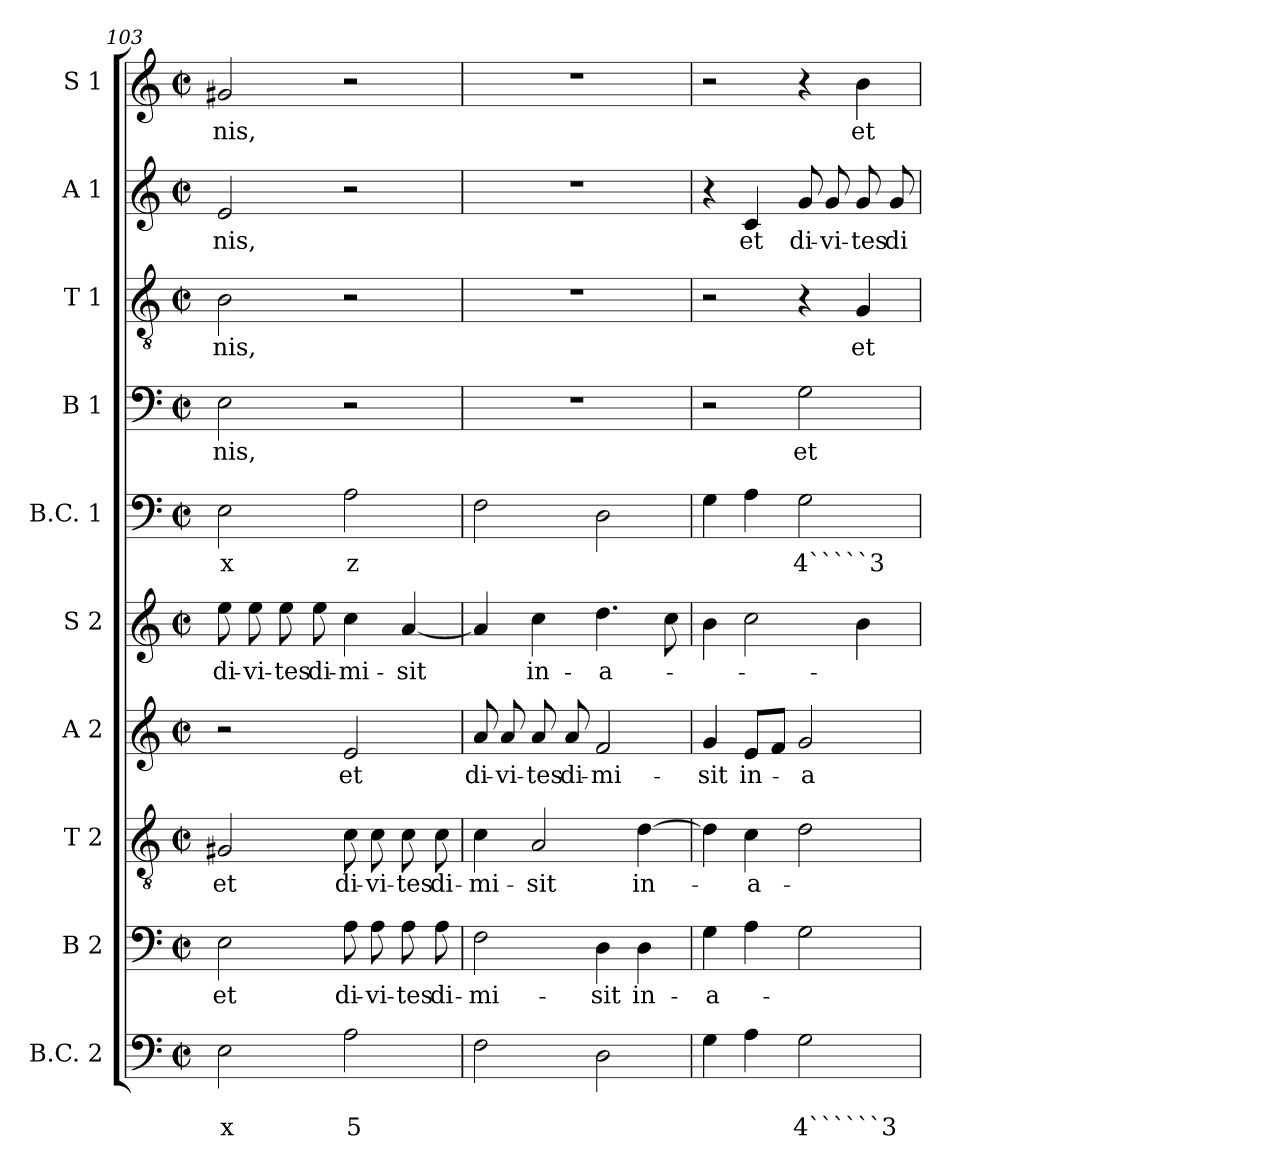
**kern	**text	**text	**kern	**text	**kern	**text	**kern	**text	**kern	**text	**kern	**text	**kern	**text	**kern	**text	**kern	**text	**kern	**text
*part10	*part10	*part10	*part9	*part9	*part8	*part8	*part7	*part7	*part6	*part6	*part5	*part5	*part4	*part4	*part3	*part3	*part2	*part2	*part1	*part1
*staff10	*staff10	*staff10	*staff9	*staff9	*staff8	*staff8	*staff7	*staff7	*staff6	*staff6	*staff5	*staff5	*staff4	*staff4	*staff3	*staff3	*staff2	*staff2	*staff1	*staff1
*I"B.C. 2	*	*	*I"B 2	*	*I"T 2	*	*I"A 2	*	*I"S 2	*	*I"B.C. 1	*	*I"B 1	*	*I"T 1	*	*I"A 1	*	*I"S 1	*
*I'BC2	*	*	*I'B2	*	*I'T2	*	*I'A2	*	*I'S2	*	*I'BC1	*	*I'B1	*	*I'T1	*	*I'A1	*	*I'S1	*
*clefF4	*	*	*clefF4	*	*clefGv2	*	*clefG2	*	*clefG2	*	*clefF4	*	*clefF4	*	*clefGv2	*	*clefG2	*	*clefG2	*
*k[]	*	*	*k[]	*	*k[]	*	*k[]	*	*k[]	*	*k[]	*	*k[]	*	*k[]	*	*k[]	*	*k[]	*
*C:	*	*	*C:	*	*C:	*	*C:	*	*C:	*	*C:	*	*C:	*	*C:	*	*C:	*	*C:	*
*M2/2	*	*	*M2/2	*	*M2/2	*	*M2/2	*	*M2/2	*	*M2/2	*	*M2/2	*	*M2/2	*	*M2/2	*	*M2/2	*
*met(c|)	*	*	*met(c|)	*	*met(c|)	*	*met(c|)	*	*met(c|)	*	*met(c|)	*	*met(c|)	*	*met(c|)	*	*met(c|)	*	*met(c|)	*
=103	=103	=103	=103	=103	=103	=103	=103	=103	=103	=103	=103	=103	=103	=103	=103	=103	=103	=103	=103	=103
!	!	!LO:LY:b	!	!	!	!	!	!	!	!	!	!	!	!	!	!	!	!	!	!
!	!	!	!	!LO:LY:b	!	!	!	!	!	!	!	!	!	!	!	!	!	!	!	!
!	!	!	!	!	!	!LO:LY:b	!	!	!	!	!	!	!	!	!	!	!	!	!	!
!	!	!	!	!	!	!	!	!	!	!LO:LY:b	!	!	!	!	!	!	!	!	!	!
!	!	!	!	!	!	!	!	!	!	!	!	!LO:LY:b	!	!	!	!	!	!	!	!
!	!	!	!	!	!	!	!	!	!	!	!	!	!	!LO:LY:b	!	!	!	!	!	!
!	!	!	!	!	!	!	!	!	!	!	!	!	!	!	!	!LO:LY:b	!	!	!	!
!	!	!	!	!	!	!	!	!	!	!	!	!	!	!	!	!	!	!LO:LY:b	!	!
!	!	!	!	!	!	!	!	!	!	!	!	!	!	!	!	!	!	!	!	!LO:LY:b
2E\	.	x	2E\	et	2G#X/	et	2r	.	8ee\	di-	2E\	x	2E\	-nis,	2B\	-nis,	2e/	-nis,	2g#X/	-nis,
!	!	!	!	!	!	!	!	!	!	!LO:LY:b	!	!	!	!	!	!	!	!	!	!
.	.	.	.	.	.	.	.	.	8ee\	-vi-	.	.	.	.	.	.	.	.	.	.
!	!	!	!	!	!	!	!	!	!	!LO:LY:b	!	!	!	!	!	!	!	!	!	!
.	.	.	.	.	.	.	.	.	8ee\	-tes	.	.	.	.	.	.	.	.	.	.
!	!	!	!	!	!	!	!	!	!	!LO:LY:b	!	!	!	!	!	!	!	!	!	!
.	.	.	.	.	.	.	.	.	8ee\	di-	.	.	.	.	.	.	.	.	.	.
!	!	!LO:LY:b	!	!	!	!	!	!	!	!	!	!	!	!	!	!	!	!	!	!
!	!	!	!	!LO:LY:b	!	!	!	!	!	!	!	!	!	!	!	!	!	!	!	!
!	!	!	!	!	!	!LO:LY:b	!	!	!	!	!	!	!	!	!	!	!	!	!	!
!	!	!	!	!	!	!	!	!LO:LY:b	!	!	!	!	!	!	!	!	!	!	!	!
!	!	!	!	!	!	!	!	!	!	!LO:LY:b	!	!	!	!	!	!	!	!	!	!
!	!	!	!	!	!	!	!	!	!	!	!	!LO:LY:b	!	!	!	!	!	!	!	!
2A\	.	5	8A\	di-	8c\	di-	2e/	et	4cc\	-mi-	2A\	z	2r	.	2r	.	2r	.	2r	.
!	!	!	!	!LO:LY:b	!	!	!	!	!	!	!	!	!	!	!	!	!	!	!	!
!	!	!	!	!	!	!LO:LY:b	!	!	!	!	!	!	!	!	!	!	!	!	!	!
.	.	.	8A\	-vi-	8c\	-vi-	.	.	.	.	.	.	.	.	.	.	.	.	.	.
!	!	!	!	!LO:LY:b	!	!	!	!	!	!	!	!	!	!	!	!	!	!	!	!
!	!	!	!	!	!	!LO:LY:b	!	!	!	!	!	!	!	!	!	!	!	!	!	!
!	!	!	!	!	!	!	!	!	!	!LO:LY:b	!	!	!	!	!	!	!	!	!	!
.	.	.	8A\	-tes	8c\	-tes	.	.	[4a/	-sit	.	.	.	.	.	.	.	.	.	.
!	!	!	!	!LO:LY:b	!	!	!	!	!	!	!	!	!	!	!	!	!	!	!	!
!	!	!	!	!	!	!LO:LY:b	!	!	!	!	!	!	!	!	!	!	!	!	!	!
.	.	.	8A\	di-	8c\	di-	.	.	.	.	.	.	.	.	.	.	.	.	.	.
!!LO:PB:g=z
=104	=104	=104	=104	=104	=104	=104	=104	=104	=104	=104	=104	=104	=104	=104	=104	=104	=104	=104	=104	=104
!	!	!	!	!LO:LY:b	!	!	!	!	!	!	!	!	!	!	!	!	!	!	!	!
!	!	!	!	!	!	!LO:LY:b	!	!	!	!	!	!	!	!	!	!	!	!	!	!
!	!	!	!	!	!	!	!	!LO:LY:b	!	!	!	!	!	!	!	!	!	!	!	!
2F\	.	.	2F\	-mi-	4c\	-mi-	8a/	di-	4a/]	.	2F\	.	1r	.	1r	.	1r	.	1r	.
!	!	!	!	!	!	!	!	!LO:LY:b	!	!	!	!	!	!	!	!	!	!	!	!
.	.	.	.	.	.	.	8a/	-vi-	.	.	.	.	.	.	.	.	.	.	.	.
!	!	!	!	!	!	!LO:LY:b	!	!	!	!	!	!	!	!	!	!	!	!	!	!
!	!	!	!	!	!	!	!	!LO:LY:b	!	!	!	!	!	!	!	!	!	!	!	!
!	!	!	!	!	!	!	!	!	!	!LO:LY:b	!	!	!	!	!	!	!	!	!	!
.	.	.	.	.	2A/	-sit	8a/	-tes	4cc\	in-	.	.	.	.	.	.	.	.	.	.
!	!	!	!	!	!	!	!	!LO:LY:b	!	!	!	!	!	!	!	!	!	!	!	!
.	.	.	.	.	.	.	8a/	di-	.	.	.	.	.	.	.	.	.	.	.	.
!	!	!	!	!LO:LY:b	!	!	!	!	!	!	!	!	!	!	!	!	!	!	!	!
!	!	!	!	!	!	!	!	!LO:LY:b	!	!	!	!	!	!	!	!	!	!	!	!
!	!	!	!	!	!	!	!	!	!	!LO:LY:b	!	!	!	!	!	!	!	!	!	!
2D\	.	.	4D\	-sit	.	.	2f/	-mi-	4.dd\	-a-	2D\	.	.	.	.	.	.	.	.	.
!	!	!	!	!LO:LY:b	!	!	!	!	!	!	!	!	!	!	!	!	!	!	!	!
!	!	!	!	!	!	!LO:LY:b	!	!	!	!	!	!	!	!	!	!	!	!	!	!
.	.	.	4D\	in-	[4d\	in-	.	.	.	.	.	.	.	.	.	.	.	.	.	.
.	.	.	.	.	.	.	.	.	8cc\	.	.	.	.	.	.	.	.	.	.	.
=105	=105	=105	=105	=105	=105	=105	=105	=105	=105	=105	=105	=105	=105	=105	=105	=105	=105	=105	=105	=105
!	!	!	!	!LO:LY:b	!	!	!	!	!	!	!	!	!	!	!	!	!	!	!	!
!	!	!	!	!	!	!	!	!LO:LY:b	!	!	!	!	!	!	!	!	!	!	!	!
4G\	.	.	4G\	-a-	4d\]	.	4g/	-sit	4b\	.	4G\	.	2r	.	2r	.	4r	.	2r	.
!	!	!	!	!	!	!LO:LY:b	!	!	!	!	!	!	!	!	!	!	!	!	!	!
!	!	!	!	!	!	!	!	!LO:LY:b	!	!	!	!	!	!	!	!	!	!	!	!
!	!	!	!	!	!	!	!	!	!	!	!	!	!	!	!	!	!	!LO:LY:b	!	!
4A\	.	.	4A\	.	4c\	-a-	8e/L	in-	2cc\	.	4A\	.	.	.	.	.	4c/	et	.	.
.	.	.	.	.	.	.	8f/J	.	.	.	.	.	.	.	.	.	.	.	.	.
!	!	!LO:LY:b	!	!	!	!	!	!	!	!	!	!	!	!	!	!	!	!	!	!
!	!	!	!	!	!	!	!	!LO:LY:b	!	!	!	!	!	!	!	!	!	!	!	!
!	!	!	!	!	!	!	!	!	!	!	!	!LO:LY:b	!	!	!	!	!	!	!	!
!	!	!	!	!	!	!	!	!	!	!	!	!	!	!LO:LY:b	!	!	!	!	!	!
!	!	!	!	!	!	!	!	!	!	!	!	!	!	!	!	!	!	!LO:LY:b	!	!
2G\	.	4``````3	2G\	.	2d\	.	2g/	-a-	.	.	2G\	4`````3	2G\	et	4r	.	8g/	di-	4r	.
!	!	!	!	!	!	!	!	!	!	!	!	!	!	!	!	!	!	!LO:LY:b	!	!
.	.	.	.	.	.	.	.	.	.	.	.	.	.	.	.	.	8g/	-vi-	.	.
!	!	!	!	!	!	!	!	!	!	!	!	!	!	!	!	!LO:LY:b	!	!	!	!
!	!	!	!	!	!	!	!	!	!	!	!	!	!	!	!	!	!	!LO:LY:b	!	!
!	!	!	!	!	!	!	!	!	!	!	!	!	!	!	!	!	!	!	!	!LO:LY:b
.	.	.	.	.	.	.	.	.	4b\	.	.	.	.	.	4G/	et	8g/	-tes	4b\	et
!	!	!	!	!	!	!	!	!	!	!	!	!	!	!	!	!	!	!LO:LY:b	!	!
.	.	.	.	.	.	.	.	.	.	.	.	.	.	.	.	.	8g/	di-	.	.
=	=	=	=	=	=	=	=	=	=	=	=	=	=	=	=	=	=	=	=	=
*-	*-	*-	*-	*-	*-	*-	*-	*-	*-	*-	*-	*-	*-	*-	*-	*-	*-	*-	*-	*-
